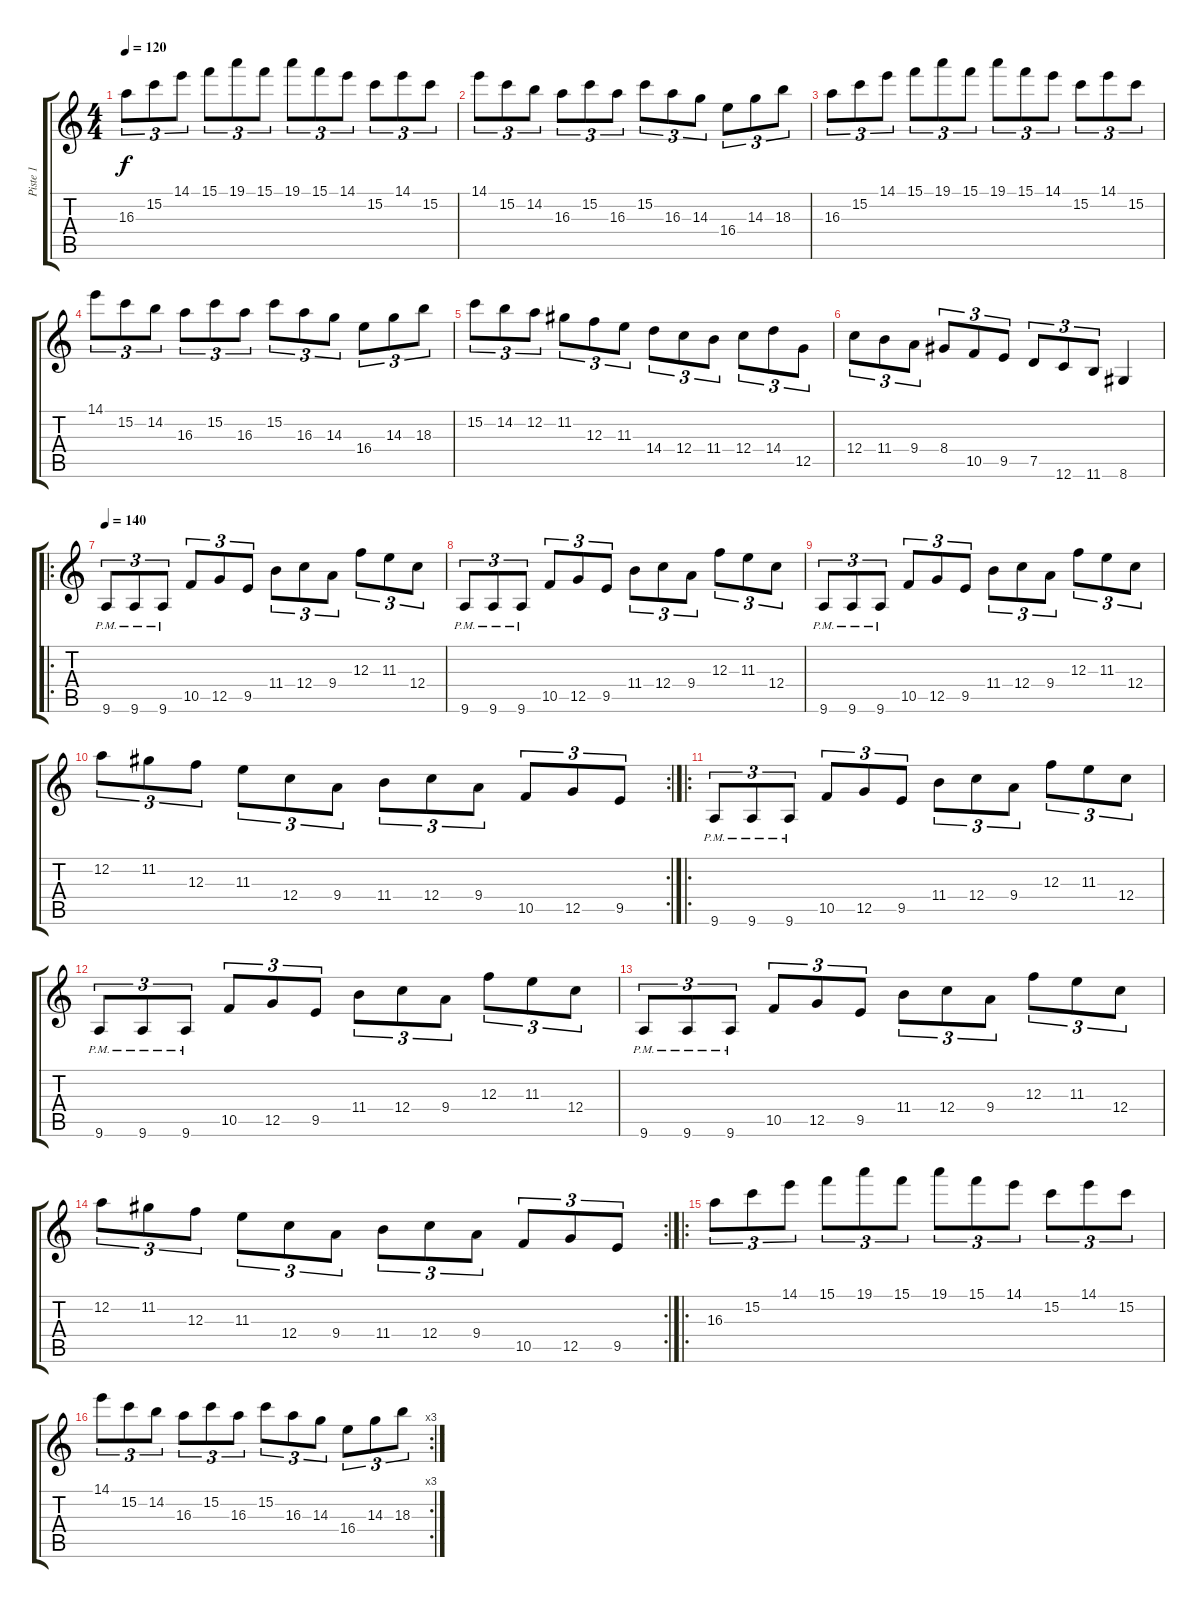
\track ("Piste 1" "Piste 1") {instrument distortionguitar}
\staff {score tabs}
\tuning (D4 A3 F3 C3 G2 C2) {hide}
\ts (4 4)
\tempo 120
\clef g2
\ks c
16.3.8{tu (3 2) dy f} 15.2.8{tu (3 2)} 14.1.8{tu (3 2)} 15.1.8{tu (3 2)} 19.1.8{tu (3 2)} 15.1.8{tu (3 2)} 19.1.8{tu (3 2)} 15.1.8{tu (3 2)} 14.1.8{tu (3 2)} 15.2.8{tu (3 2)} 14.1.8{tu (3 2)} 15.2.8{tu (3 2)} |
14.1.8{tu (3 2)} 15.2.8{tu (3 2)} 14.2.8{tu (3 2)} 16.3.8{tu (3 2)} 15.2.8{tu (3 2)} 16.3.8{tu (3 2)} 15.2.8{tu (3 2)} 16.3.8{tu (3 2)} 14.3.8{tu (3 2)} 16.4.8{tu (3 2)} 14.3.8{tu (3 2)} 18.3.8{tu (3 2)} |
16.3.8{tu (3 2)} 15.2.8{tu (3 2)} 14.1.8{tu (3 2)} 15.1.8{tu (3 2)} 19.1.8{tu (3 2)} 15.1.8{tu (3 2)} 19.1.8{tu (3 2)} 15.1.8{tu (3 2)} 14.1.8{tu (3 2)} 15.2.8{tu (3 2)} 14.1.8{tu (3 2)} 15.2.8{tu (3 2)} |
14.1.8{tu (3 2)} 15.2.8{tu (3 2)} 14.2.8{tu (3 2)} 16.3.8{tu (3 2)} 15.2.8{tu (3 2)} 16.3.8{tu (3 2)} 15.2.8{tu (3 2)} 16.3.8{tu (3 2)} 14.3.8{tu (3 2)} 16.4.8{tu (3 2)} 14.3.8{tu (3 2)} 18.3.8{tu (3 2)} |
15.2.8{tu (3 2)} 14.2.8{tu (3 2)} 12.2.8{tu (3 2)} 11.2.8{tu (3 2)} 12.3.8{tu (3 2)} 11.3.8{tu (3 2)} 14.4.8{tu (3 2)} 12.4.8{tu (3 2)} 11.4.8{tu (3 2)} 12.4.8{tu (3 2)} 14.4.8{tu (3 2)} 12.5.8{tu (3 2)} |
12.4.8{tu (3 2)} 11.4.8{tu (3 2)} 9.4.8{tu (3 2)} 8.4.8{tu (3 2)} 10.5.8{tu (3 2)} 9.5.8{tu (3 2)} 7.5.8{tu (3 2)} 12.6.8{tu (3 2)} 11.6.8{tu (3 2)} 8.6.4 |
\ro
\tempo 140
9.6{pm}.8{tu (3 2)} 9.6{pm}.8{tu (3 2)} 9.6{pm}.8{tu (3 2)} 10.5.8{tu (3 2)} 12.5.8{tu (3 2)} 9.5.8{tu (3 2)} 11.4.8{tu (3 2)} 12.4.8{tu (3 2)} 9.4.8{tu (3 2)} 12.3.8{tu (3 2)} 11.3.8{tu (3 2)} 12.4.8{tu (3 2)} |
9.6{pm}.8{tu (3 2)} 9.6{pm}.8{tu (3 2)} 9.6{pm}.8{tu (3 2)} 10.5.8{tu (3 2)} 12.5.8{tu (3 2)} 9.5.8{tu (3 2)} 11.4.8{tu (3 2)} 12.4.8{tu (3 2)} 9.4.8{tu (3 2)} 12.3.8{tu (3 2)} 11.3.8{tu (3 2)} 12.4.8{tu (3 2)} |
9.6{pm}.8{tu (3 2)} 9.6{pm}.8{tu (3 2)} 9.6{pm}.8{tu (3 2)} 10.5.8{tu (3 2)} 12.5.8{tu (3 2)} 9.5.8{tu (3 2)} 11.4.8{tu (3 2)} 12.4.8{tu (3 2)} 9.4.8{tu (3 2)} 12.3.8{tu (3 2)} 11.3.8{tu (3 2)} 12.4.8{tu (3 2)} |
\rc 2
12.2.8{tu (3 2)} 11.2.8{tu (3 2)} 12.3.8{tu (3 2)} 11.3.8{tu (3 2)} 12.4.8{tu (3 2)} 9.4.8{tu (3 2)} 11.4.8{tu (3 2)} 12.4.8{tu (3 2)} 9.4.8{tu (3 2)} 10.5.8{tu (3 2)} 12.5.8{tu (3 2)} 9.5.8{tu (3 2)} |
\ro
9.6{pm}.8{tu (3 2)} 9.6{pm}.8{tu (3 2)} 9.6{pm}.8{tu (3 2)} 10.5.8{tu (3 2)} 12.5.8{tu (3 2)} 9.5.8{tu (3 2)} 11.4.8{tu (3 2)} 12.4.8{tu (3 2)} 9.4.8{tu (3 2)} 12.3.8{tu (3 2)} 11.3.8{tu (3 2)} 12.4.8{tu (3 2)} |
9.6{pm}.8{tu (3 2)} 9.6{pm}.8{tu (3 2)} 9.6{pm}.8{tu (3 2)} 10.5.8{tu (3 2)} 12.5.8{tu (3 2)} 9.5.8{tu (3 2)} 11.4.8{tu (3 2)} 12.4.8{tu (3 2)} 9.4.8{tu (3 2)} 12.3.8{tu (3 2)} 11.3.8{tu (3 2)} 12.4.8{tu (3 2)} |
9.6{pm}.8{tu (3 2)} 9.6{pm}.8{tu (3 2)} 9.6{pm}.8{tu (3 2)} 10.5.8{tu (3 2)} 12.5.8{tu (3 2)} 9.5.8{tu (3 2)} 11.4.8{tu (3 2)} 12.4.8{tu (3 2)} 9.4.8{tu (3 2)} 12.3.8{tu (3 2)} 11.3.8{tu (3 2)} 12.4.8{tu (3 2)} |
\rc 2
12.2.8{tu (3 2)} 11.2.8{tu (3 2)} 12.3.8{tu (3 2)} 11.3.8{tu (3 2)} 12.4.8{tu (3 2)} 9.4.8{tu (3 2)} 11.4.8{tu (3 2)} 12.4.8{tu (3 2)} 9.4.8{tu (3 2)} 10.5.8{tu (3 2)} 12.5.8{tu (3 2)} 9.5.8{tu (3 2)} |
\ro
16.3.8{tu (3 2)} 15.2.8{tu (3 2)} 14.1.8{tu (3 2)} 15.1.8{tu (3 2)} 19.1.8{tu (3 2)} 15.1.8{tu (3 2)} 19.1.8{tu (3 2)} 15.1.8{tu (3 2)} 14.1.8{tu (3 2)} 15.2.8{tu (3 2)} 14.1.8{tu (3 2)} 15.2.8{tu (3 2)} |
\rc 3
14.1.8{tu (3 2)} 15.2.8{tu (3 2)} 14.2.8{tu (3 2)} 16.3.8{tu (3 2)} 15.2.8{tu (3 2)} 16.3.8{tu (3 2)} 15.2.8{tu (3 2)} 16.3.8{tu (3 2)} 14.3.8{tu (3 2)} 16.4.8{tu (3 2)} 14.3.8{tu (3 2)} 18.3.8{tu (3 2)}
